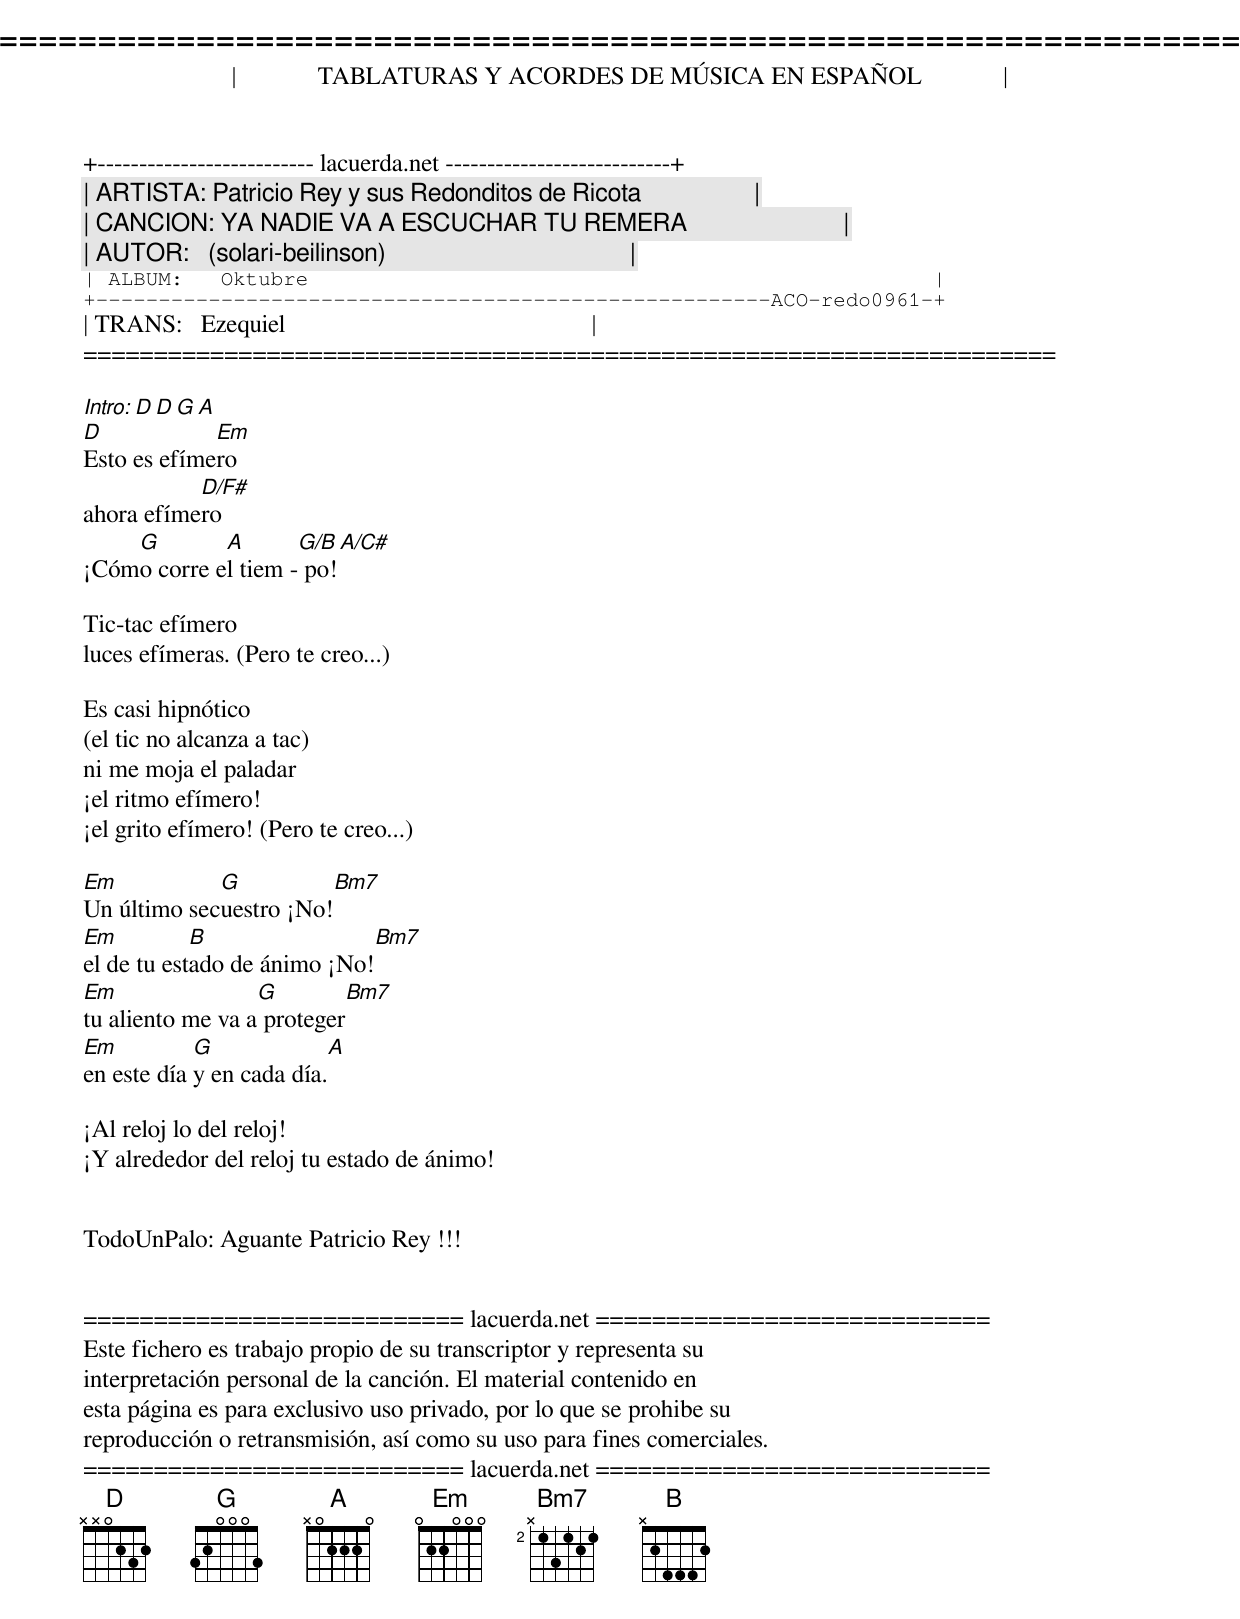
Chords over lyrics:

=====================================================================
|             TABLATURAS Y ACORDES DE MÚSICA EN ESPAÑOL             |
+-------------------------- lacuerda.net ---------------------------+
| ARTISTA: Patricio Rey y sus Redonditos de Ricota                  |
| CANCION: YA NADIE VA A ESCUCHAR TU REMERA                         |
| AUTOR:   (solari-beilinson)                                       |
| ALBUM:   Oktubre                                                  |
+------------------------------------------------------ACO-redo0961-+
| TRANS:   Ezequiel                                                 |
=====================================================================

Intro: D  D   G   A
D            Em
Esto es efímero
           D/F#
ahora efímero
    G        A       G/B   A/C#
¡Cómo corre el tiem - po!

Tic-tac efímero
luces efímeras. (Pero te creo...)

Es casi hipnótico
(el tic no alcanza a tac)
ni me moja el paladar
¡el ritmo efímero!
¡el grito efímero! (Pero te creo...)

Em           G               Bm7
Un último secuestro ¡No!
Em          B                 Bm7
el de tu estado de ánimo ¡No!
Em                G              Bm7
tu aliento me va a proteger
Em          G                A
en este día y en cada día.

¡Al reloj lo del reloj!
¡Y alrededor del reloj tu estado de ánimo!


TodoUnPalo: Aguante Patricio Rey !!!


=========================== lacuerda.net ============================
Este fichero es trabajo propio de su transcriptor y representa su
interpretación personal de la canción. El material contenido en
esta página es para exclusivo uso privado, por lo que se prohibe su
reproducción o retransmisión, así como su uso para fines comerciales.
=========================== lacuerda.net ============================
